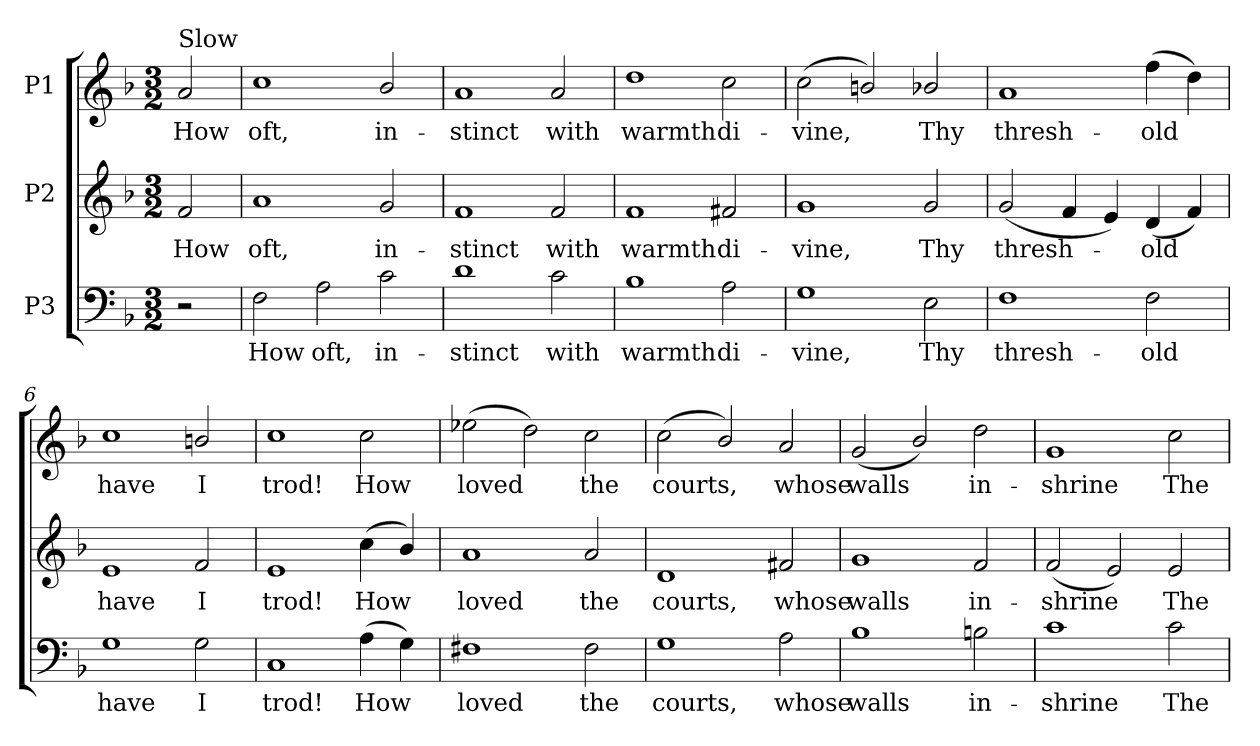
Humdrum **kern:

**kern	**text	**kern	**text	**kern	**text
*part3	*part3	*part2	*part2	*part1	*part1
*staff3	*staff3	*staff2	*staff2	*staff1	*staff1
*I"P3	*	*I"P2	*	*I"P1	*
!!LO:PB:g=z
*clefF4	*	*clefG2	*	*clefG2	*
*k[b-]	*	*k[b-]	*	*k[b-]	*
*F:	*	*F:	*	*F:	*
*M3/2	*	*M3/2	*	*M3/2	*
=	=	=	=	=	=
!	!	!	!LO:LY:b:color=#000000	!	!
!	!	!	!	!LO:TX:a:t=Slow	!
!	!	!	!	!	!LO:LY:b:color=#000000
2r	.	2fi/	How	2ai/	How
=1	=1	=1	=1	=1	=1
!	!LO:LY:b:color=#000000	!	!	!	!
!	!	!	!LO:LY:b:color=#000000	!	!
!	!	!	!	!	!LO:LY:b:color=#000000
2Fi\	How	1ai	oft,	1cci	oft,
!	!LO:LY:b:color=#000000	!	!	!	!
2Ai\	oft,	.	.	.	.
!	!LO:LY:b:color=#000000	!	!	!	!
!	!	!	!LO:LY:b:color=#000000	!	!
!	!	!	!	!	!LO:LY:b:color=#000000
2ci\	in-	2gi/	in-	2b-i/	in-
=2	=2	=2	=2	=2	=2
!	!LO:LY:b:color=#000000	!	!	!	!
!	!	!	!LO:LY:b:color=#000000	!	!
!	!	!	!	!	!LO:LY:b:color=#000000
1di	-stinct	1fi	-stinct	1ai	-stinct
!	!LO:LY:b:color=#000000	!	!	!	!
!	!	!	!LO:LY:b:color=#000000	!	!
!	!	!	!	!	!LO:LY:b:color=#000000
2ci\	with	2fi/	with	2ai/	with
=3	=3	=3	=3	=3	=3
!	!LO:LY:b:color=#000000	!	!	!	!
!	!	!	!LO:LY:b:color=#000000	!	!
!	!	!	!	!	!LO:LY:b:color=#000000
1B-i	warmth	1fi	warmth	1ddi	warmth
!	!LO:LY:b:color=#000000	!	!	!	!
!	!	!	!LO:LY:b:color=#000000	!	!
!	!	!	!	!	!LO:LY:b:color=#000000
2Ai\	di-	2f#Xi/	di-	2cci\	di-
=4	=4	=4	=4	=4	=4
!	!LO:LY:b:color=#000000	!	!	!	!
!	!	!	!LO:LY:b:color=#000000	!	!
!	!	!	!	!	!LO:LY:b:color=#000000
1Gi	-vine,	1gi	-vine,	(2cci\	-vine,
.	.	.	.	2bni/)	.
!	!LO:LY:b:color=#000000	!	!	!	!
!	!	!	!LO:LY:b:color=#000000	!	!
!	!	!	!	!	!LO:LY:b:color=#000000
2Ei\	Thy	2gi/	Thy	2b-Xi/	Thy
=5	=5	=5	=5	=5	=5
!	!LO:LY:b:color=#000000	!	!	!	!
!	!	!	!LO:LY:b:color=#000000	!	!
!	!	!	!	!	!LO:LY:b:color=#000000
1Fi	thresh-	(2gi/	thresh-	1ai	thresh-
.	.	4fi/	.	.	.
.	.	4ei/)	.	.	.
!	!LO:LY:b:color=#000000	!	!	!	!
!	!	!	!LO:LY:b:color=#000000	!	!
!	!	!	!	!	!LO:LY:b:color=#000000
2Fi\	-old	(4di/	-old	(4ffi\	-old
.	.	4fi/)	.	4ddi\)	.
=6	=6	=6	=6	=6	=6
!	!LO:LY:b:color=#000000	!	!	!	!
!	!	!	!LO:LY:b:color=#000000	!	!
!	!	!	!	!	!LO:LY:b:color=#000000
1Gi	have	1ei	have	1cci	have
!	!LO:LY:b:color=#000000	!	!	!	!
!	!	!	!LO:LY:b:color=#000000	!	!
!	!	!	!	!	!LO:LY:b:color=#000000
2Gi\	I	2fi/	I	2bni/	I
!!LO:LB:g=z
=7	=7	=7	=7	=7	=7
!	!LO:LY:b:color=#000000	!	!	!	!
!	!	!	!LO:LY:b:color=#000000	!	!
!	!	!	!	!	!LO:LY:b:color=#000000
1Ci	trod!	1ei	trod!	1cci	trod!
!	!LO:LY:b:color=#000000	!	!	!	!
!	!	!	!LO:LY:b:color=#000000	!	!
!	!	!	!	!	!LO:LY:b:color=#000000
(4Ai\	How	(4cci\	How	2cci\	How
4Gi\)	.	4b-i/)	.	.	.
=8	=8	=8	=8	=8	=8
!	!LO:LY:b:color=#000000	!	!	!	!
!	!	!	!LO:LY:b:color=#000000	!	!
!	!	!	!	!	!LO:LY:b:color=#000000
1F#Xi	loved	1ai	loved	(2ee-Xi\	loved
.	.	.	.	2ddi\)	.
!	!LO:LY:b:color=#000000	!	!	!	!
!	!	!	!LO:LY:b:color=#000000	!	!
!	!	!	!	!	!LO:LY:b:color=#000000
2F#i\	the	2ai/	the	2cci\	the
=9	=9	=9	=9	=9	=9
!	!LO:LY:b:color=#000000	!	!	!	!
!	!	!	!LO:LY:b:color=#000000	!	!
!	!	!	!	!	!LO:LY:b:color=#000000
1Gi	courts,	1di	courts,	(2cci\	courts,
.	.	.	.	2b-i/)	.
!	!LO:LY:b:color=#000000	!	!	!	!
!	!	!	!LO:LY:b:color=#000000	!	!
!	!	!	!	!	!LO:LY:b:color=#000000
2Ai\	whose	2f#Xi/	whose	2ai/	whose
=10	=10	=10	=10	=10	=10
!	!LO:LY:b:color=#000000	!	!	!	!
!	!	!	!LO:LY:b:color=#000000	!	!
!	!	!	!	!	!LO:LY:b:color=#000000
1B-i	walls	1gi	walls	(2gi/	walls
.	.	.	.	2b-i/)	.
!	!LO:LY:b:color=#000000	!	!	!	!
!	!	!	!LO:LY:b:color=#000000	!	!
!	!	!	!	!	!LO:LY:b:color=#000000
2Bni\	in-	2fi/	in-	2ddi\	in-
=11	=11	=11	=11	=11	=11
!	!LO:LY:b:color=#000000	!	!	!	!
!	!	!	!LO:LY:b:color=#000000	!	!
!	!	!	!	!	!LO:LY:b:color=#000000
1ci	-shrine	(2fi/	-shrine	1gi	-shrine
.	.	2ei/)	.	.	.
!	!LO:LY:b:color=#000000	!	!	!	!
!	!	!	!LO:LY:b:color=#000000	!	!
!	!	!	!	!	!LO:LY:b:color=#000000
2ci\	The	2ei/	The	2cci\	The
=	=	=	=	=	=
*-	*-	*-	*-	*-	*-
